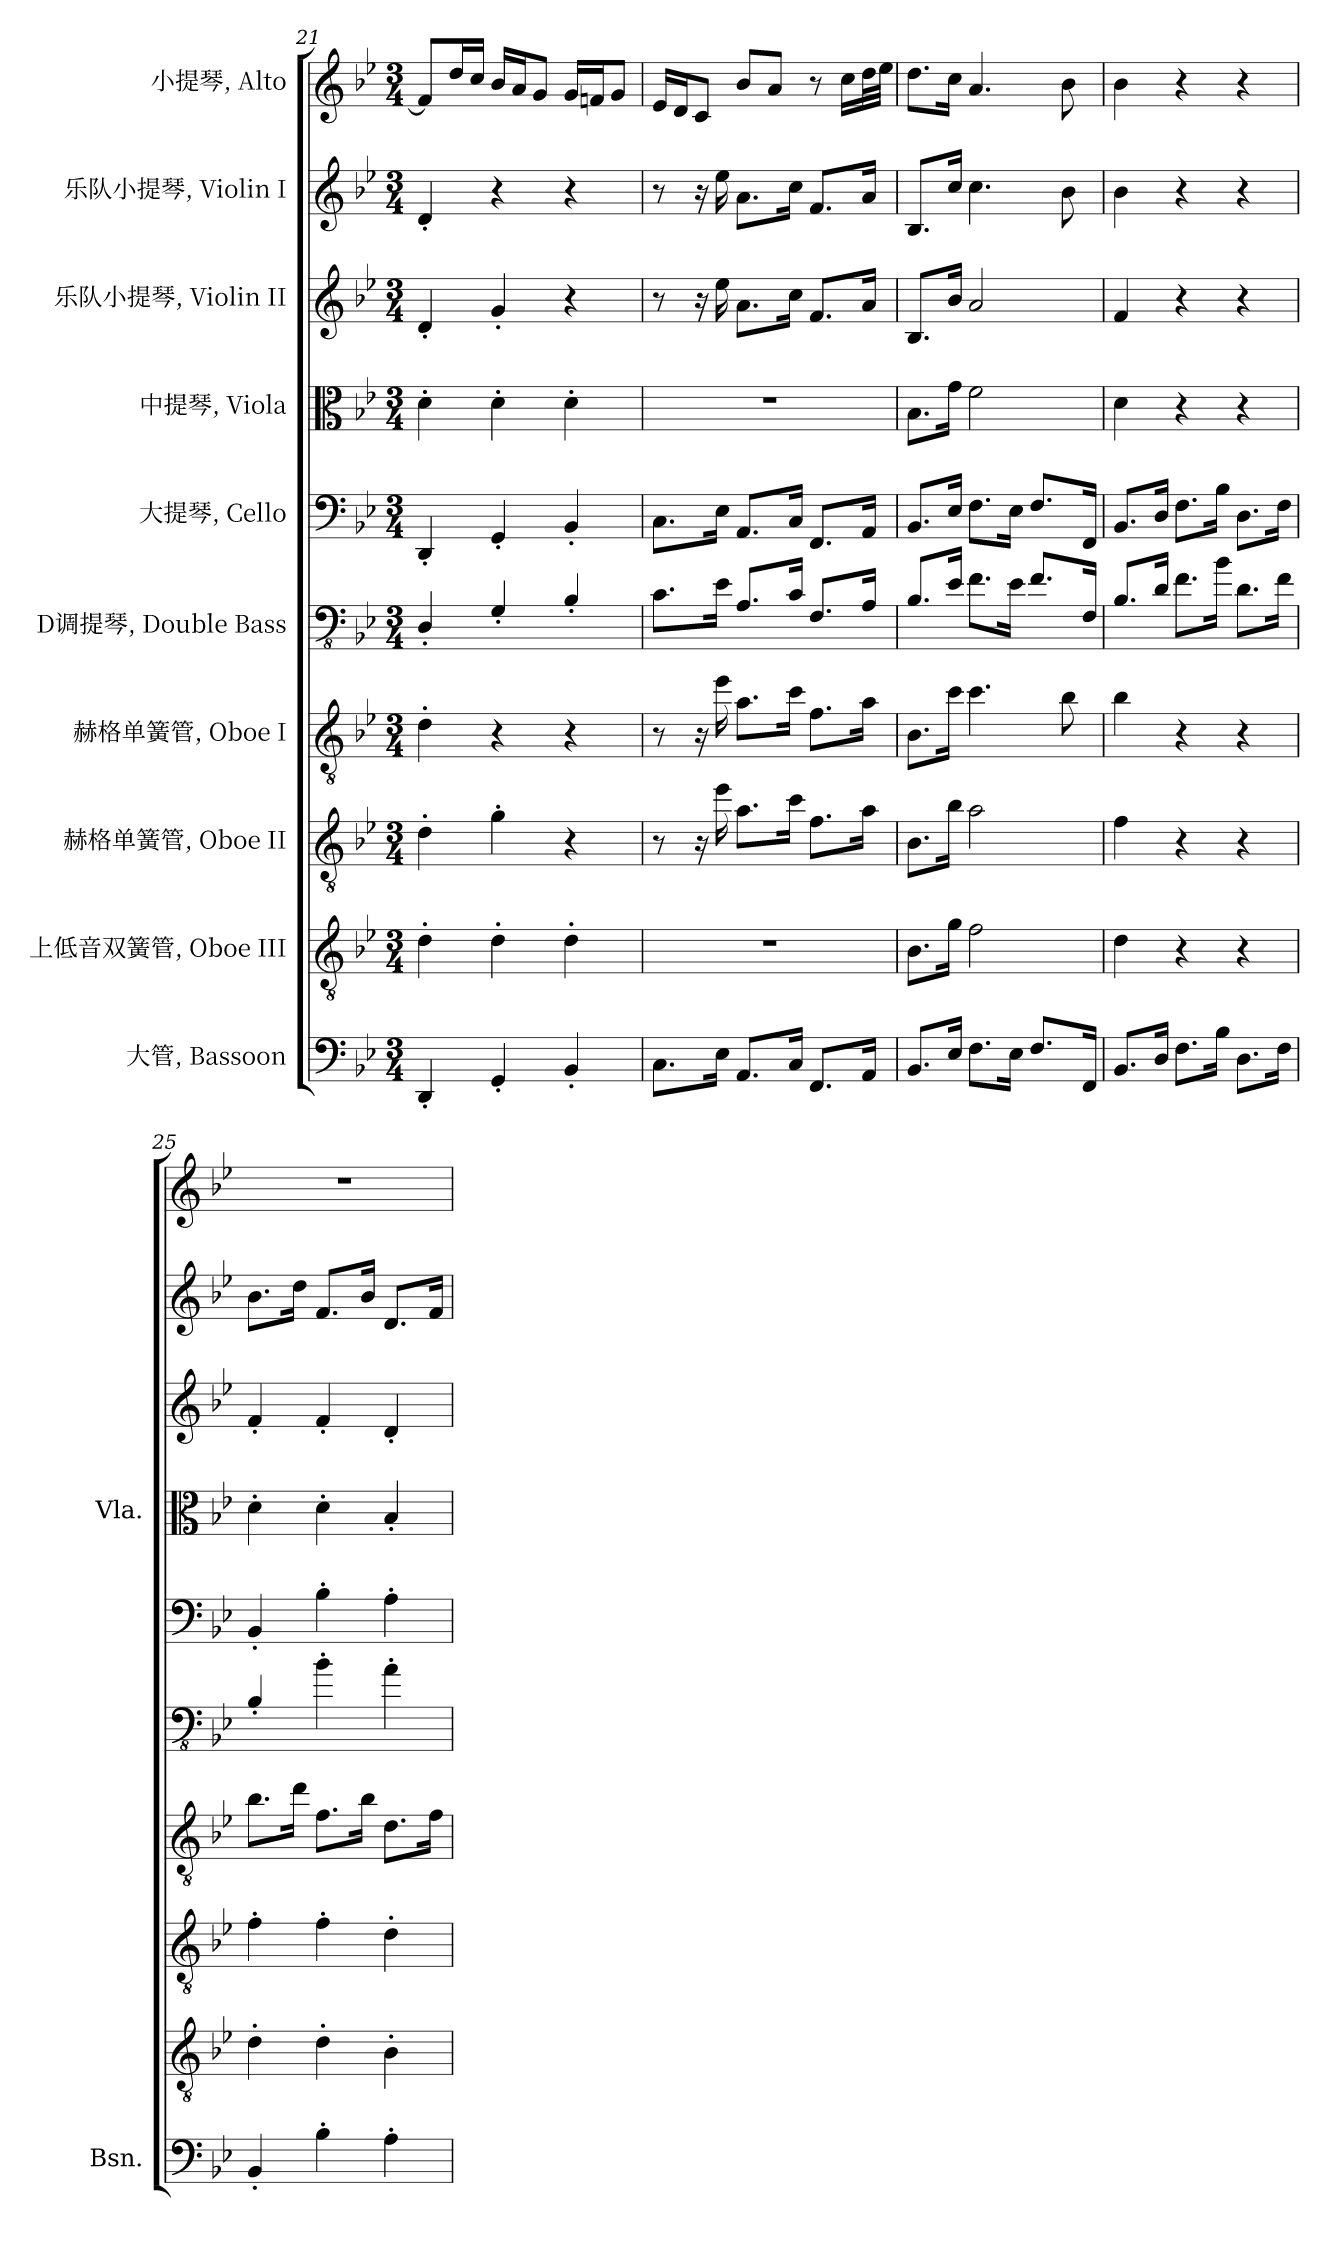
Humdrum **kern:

**kern	**kern	**kern	**kern	**kern	**kern	**kern	**kern	**kern	**kern
*part10	*part9	*part8	*part7	*part6	*part5	*part4	*part3	*part2	*part1
*staff10	*staff9	*staff8	*staff7	*staff6	*staff5	*staff4	*staff3	*staff2	*staff1
*I"大管, Bassoon	*I"上低音双簧管, Oboe III	*I"赫格单簧管, Oboe II	*I"赫格单簧管, Oboe I	*I"D调提琴, Double Bass	*I"大提琴, Cello	*I"中提琴, Viola	*I"乐队小提琴, Violin II	*I"乐队小提琴, Violin I	*I"小提琴, Alto
*I'Bsn.	*	*	*	*	*	*I'Vla.	*	*	*
*clefF4	*clefGv2	*clefGv2	*clefGv2	*clefFv4	*clefF4	*clefC3	*clefG2	*clefG2	*clefG2
*	*	*	*	*ITrd7c12	*	*	*	*	*
*k[b-e-]	*k[b-e-]	*k[b-e-]	*k[b-e-]	*k[b-e-]	*k[b-e-]	*k[b-e-]	*k[b-e-]	*k[b-e-]	*k[b-e-]
*M3/4	*M3/4	*M3/4	*M3/4	*M3/4	*M3/4	*M3/4	*M3/4	*M3/4	*M3/4
=21	=21	=21	=21	=21	=21	=21	=21	=21	=21
4DD'/	4d'\	4d'\	4d'\	4DDD'/	4DD'/	4d'\	4d'/	4d'/	8f#/L]
.	.	.	.	.	.	.	.	.	16dd/L
.	.	.	.	.	.	.	.	.	16cc/JJ
4GG'/	4d'\	4g'\	4r	4GGG'/	4GG'/	4d'\	4g'/	4r	16b-/LL
.	.	.	.	.	.	.	.	.	16a/J
.	.	.	.	.	.	.	.	.	8g/J
4BB-'/	4d'\	4r	4r	4BBB-'/	4BB-'/	4d'\	4r	4r	16g/LL
.	.	.	.	.	.	.	.	.	16fn/J
.	.	.	.	.	.	.	.	.	8g/J
=22	=22	=22	=22	=22	=22	=22	=22	=22	=22
8.C\L	2.r	8r	8r	8.CC\L	8.C\L	2.r	8r	8r	16e-/LL
.	.	.	.	.	.	.	.	.	16d/J
.	.	16r	16r	.	.	.	16r	16r	8c/J
16E-\Jk	.	16ee-\	16ee-\	16EE-\Jk	16E-\Jk	.	16ee-\	16ee-\	.
8.AA/L	.	8.a\L	8.a\L	8.AAA/L	8.AA/L	.	8.a\L	8.a\L	8b-/L
.	.	.	.	.	.	.	.	.	8a/J
16C/Jk	.	16cc\Jk	16cc\Jk	16CC/Jk	16C/Jk	.	16cc\Jk	16cc\Jk	.
8.FF/L	.	8.f\L	8.f\L	8.FFF/L	8.FF/L	.	8.f/L	8.f/L	8r
.	.	.	.	.	.	.	.	.	16cc\LL
16AA/Jk	.	16a\Jk	16a\Jk	16AAA/Jk	16AA/Jk	.	16a/Jk	16a/Jk	32dd\L
.	.	.	.	.	.	.	.	.	32ee-\JJJ
=23	=23	=23	=23	=23	=23	=23	=23	=23	=23
8.BB-/L	8.B-\L	8.B-\L	8.B-\L	8.BBB-/L	8.BB-/L	8.B-\L	8.B-/L	8.B-/L	8.dd\L
16E-/Jk	16g\Jk	16b-\Jk	16cc\Jk	16EE-/Jk	16E-/Jk	16g\Jk	16b-/Jk	16cc/Jk	16cc\Jk
8.F\L	2f\	2a\	4.cc\	8.FF\L	8.F\L	2f\	2a/	4.cc\	4.a/
16E-\Jk	.	.	.	16EE-\Jk	16E-\Jk	.	.	.	.
8.F/L	.	.	.	8.FF/L	8.F/L	.	.	.	.
.	.	.	8b-\	.	.	.	.	8b-\	8b-\
16FF/Jk	.	.	.	16FFF/Jk	16FF/Jk	.	.	.	.
!!LO:PB:g=z
=24	=24	=24	=24	=24	=24	=24	=24	=24	=24
8.BB-/L	4d\	4f\	4b-\	8.BBB-/L	8.BB-/L	4d\	4f/	4b-\	4b-\
16D/Jk	.	.	.	16DD/Jk	16D/Jk	.	.	.	.
8.F\L	4r	4r	4r	8.FF\L	8.F\L	4r	4r	4r	4r
16B-\Jk	.	.	.	16BB-\Jk	16B-\Jk	.	.	.	.
8.D\L	4r	4r	4r	8.DD\L	8.D\L	4r	4r	4r	4r
16F\Jk	.	.	.	16FF\Jk	16F\Jk	.	.	.	.
=25	=25	=25	=25	=25	=25	=25	=25	=25	=25
4BB-'/	4d'\	4f'\	8.b-\L	4BBB-'/	4BB-'/	4d'\	4f'/	8.b-\L	2.r
.	.	.	16dd\Jk	.	.	.	.	16dd\Jk	.
4B-'\	4d'\	4f'\	8.f\L	4BB-'\	4B-'\	4d'\	4f'/	8.f/L	.
.	.	.	16b-\Jk	.	.	.	.	16b-/Jk	.
4A'\	4B-'\	4d'\	8.d\L	4AA'\	4A'\	4B-'/	4d'/	8.d/L	.
.	.	.	16f\Jk	.	.	.	.	16f/Jk	.
=	=	=	=	=	=	=	=	=	=
*-	*-	*-	*-	*-	*-	*-	*-	*-	*-
